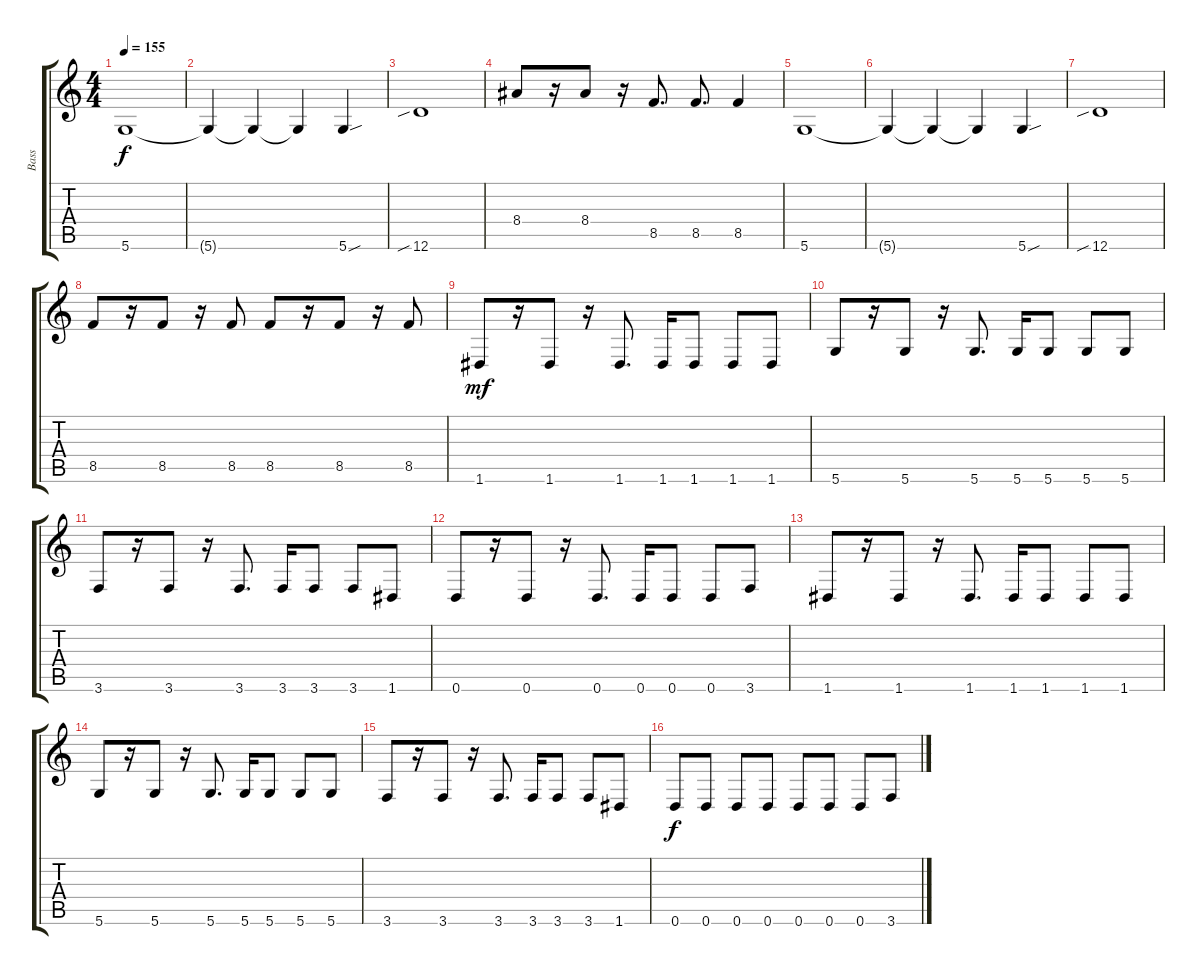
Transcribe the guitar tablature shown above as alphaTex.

\track ("Bass" "Bass") {instrument electricbassfinger}
\staff {score tabs}
\tuning (E4 B3 G3 D3 A2 D2) {hide}
\ts (4 4)
\tempo 155
\clef g2
\ks c
5.6.1{dy f} |
5.6{t}.4 5.6{t}.4 5.6{t}.4 5.6{sou}.4 |
12.6{sib}.1 |
8.4.8 r.16 8.4.8 r.16 8.5.8{d} 8.5.8{d} 8.5.4 |
5.6.1 |
5.6{t}.4 5.6{t}.4 5.6{t}.4 5.6{sou}.4 |
12.6{sib}.1 |
8.5.8 r.16 8.5.8 r.16 8.5.8 8.5.8 r.16 8.5.8 r.16 8.5.8 |
1.6.8{dy mf} r.16 1.6.8 r.16 1.6.8{d} 1.6.16 1.6.8 1.6.8 1.6.8 |
5.6.8 r.16 5.6.8 r.16 5.6.8{d} 5.6.16 5.6.8 5.6.8 5.6.8 |
3.6.8 r.16 3.6.8 r.16 3.6.8{d} 3.6.16 3.6.8 3.6.8 1.6.8 |
0.6.8 r.16 0.6.8 r.16 0.6.8{d} 0.6.16 0.6.8 0.6.8 3.6.8 |
1.6.8 r.16 1.6.8 r.16 1.6.8{d} 1.6.16 1.6.8 1.6.8 1.6.8 |
5.6.8 r.16 5.6.8 r.16 5.6.8{d} 5.6.16 5.6.8 5.6.8 5.6.8 |
3.6.8 r.16 3.6.8 r.16 3.6.8{d} 3.6.16 3.6.8 3.6.8 1.6.8 |
0.6.8{dy f} 0.6.8 0.6.8 0.6.8 0.6.8 0.6.8 0.6.8 3.6.8
